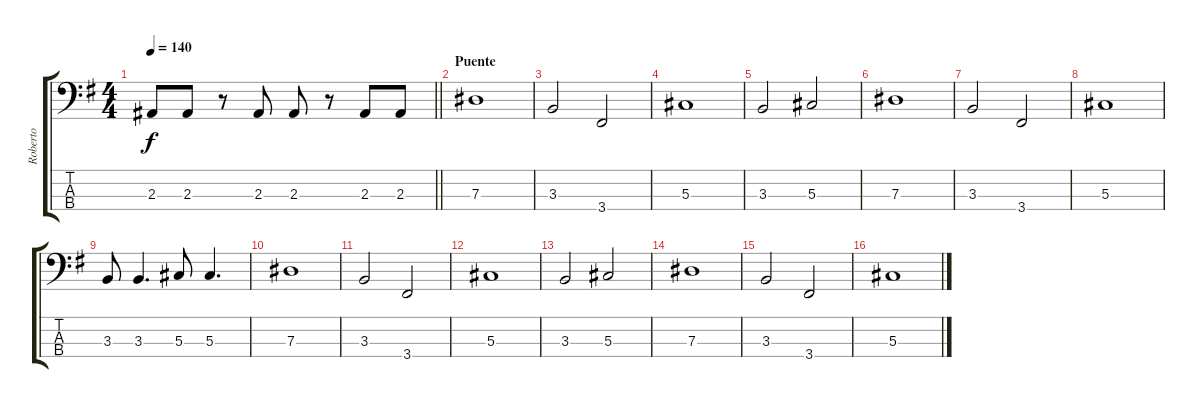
\track ("Roberto" "Roberto") {instrument electricbassfinger}
\staff {score tabs}
\tuning (Gb2 Db2 Ab1 Eb1) {hide}
\ts (4 4)
\tempo 140
\clef f4
\barLineRight lightlight
\ks g
2.3.8{dy f} 2.3.8 r.8 2.3.8 2.3.8 r.8 2.3.8 2.3.8 |
\section ("" "Puente")
7.3.1 |
3.3.2 3.4.2 |
5.3.1 |
3.3.2 5.3.2 |
7.3.1 |
3.3.2 3.4.2 |
5.3.1 |
3.3.8 3.3.4{d} 5.3.8 5.3.4{d} |
7.3.1 |
3.3.2 3.4.2 |
5.3.1 |
3.3.2 5.3.2 |
7.3.1 |
3.3.2 3.4.2 |
5.3.1
